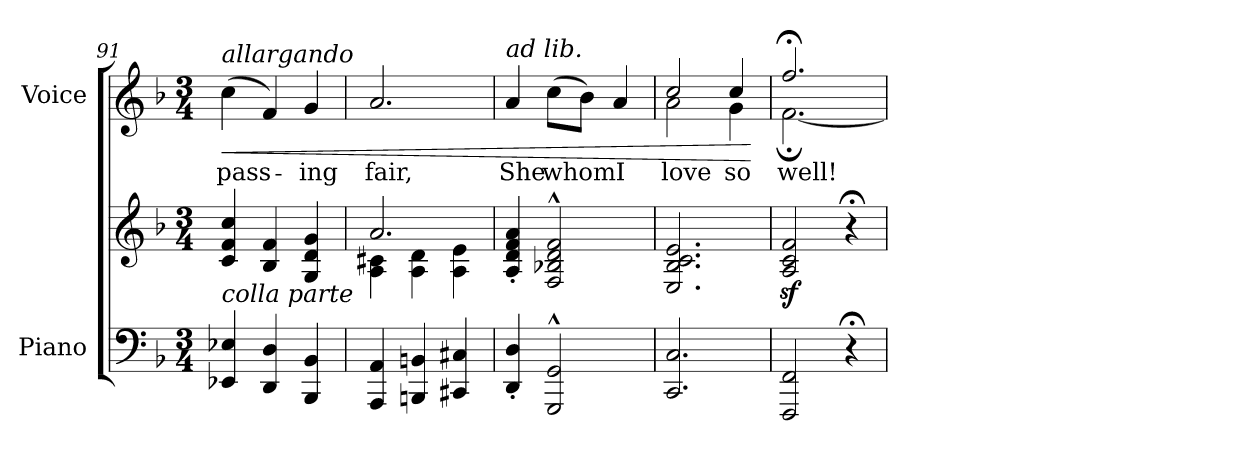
**kern	**kern	**kern	**text	**dynam
*part2	*part2	*part1	*part1	*part1
*staff3	*staff2	*staff1	*staff1	*staff1
*I"Piano	*	*I"Voice	*	*
*I'Pno	*	*	*	*
*clefF4	*clefG2	*clefG2	*	*
*k[b-]	*k[b-]	*k[b-]	*	*
*M3/4	*M3/4	*M3/4	*	*
=91	=91	=91	=91	=91
!	!	!LO:TX:a:i:t=allargando	!	!
!	!LO:TX:b:i:t=colla parte	!	!	!
!	!	!	!	!LO:HP:b
4EE-X/ 4E-X/	4c/ 4f/ 4cc/	(4cc\	pass-	<
4DD/ 4D/	4B-/ 4f/	4f/)	.	.
4BBB-/ 4BB-/	4G/ 4d/ 4g/	4g/	-ing	.
=92	=92	=92	=92	=92
*	*^	*	*	*
4AAA/ 4AA/	2.a/	4A\ 4c#X\	2.a/	fair,	.
4BBBn/ 4BBn/	.	4A\ 4d\	.	.	.
4CC#X/ 4C#X/	.	4A\ 4e\	.	.	.
=93	=93	=93	=93	=93	=93
!	!	!	!LO:TX:a:i:t=ad lib.	!	!
*	*v	*v	*	*	*
4DD/' 4D/'	4A/' 4d/' 4f/' 4a/'	4a/	She	.
2GGG/^^ 2GG/^^	2F/^^ 2B-X/^^ 2d/^^ 2f/^^	(8cc\L	whom	.
.	.	8b-\J)	.	.
.	.	4a/	I	.
=94	=94	=94	=94	=94
*	*	*^	*	*
2.CC/ 2.C/	2.E/ 2.B-/ 2.c/ 2.e/	2cc/	2a\	love	.
.	.	4cc/	4g\	so	.
*	*	*v	*v	*	*
.	.	.	.	[
=95	=95	=95	=95	=95
*	*	*^	*	*
2FFF/ 2FF/	2A/z< 2c/z< 2f/z<	2.ff;</	[2.f;\	well!	.
4r;<	4r;<	.	.	.	.
*	*	*v	*v	*	*
=	=	=	=	=
*-	*-	*-	*-	*-
